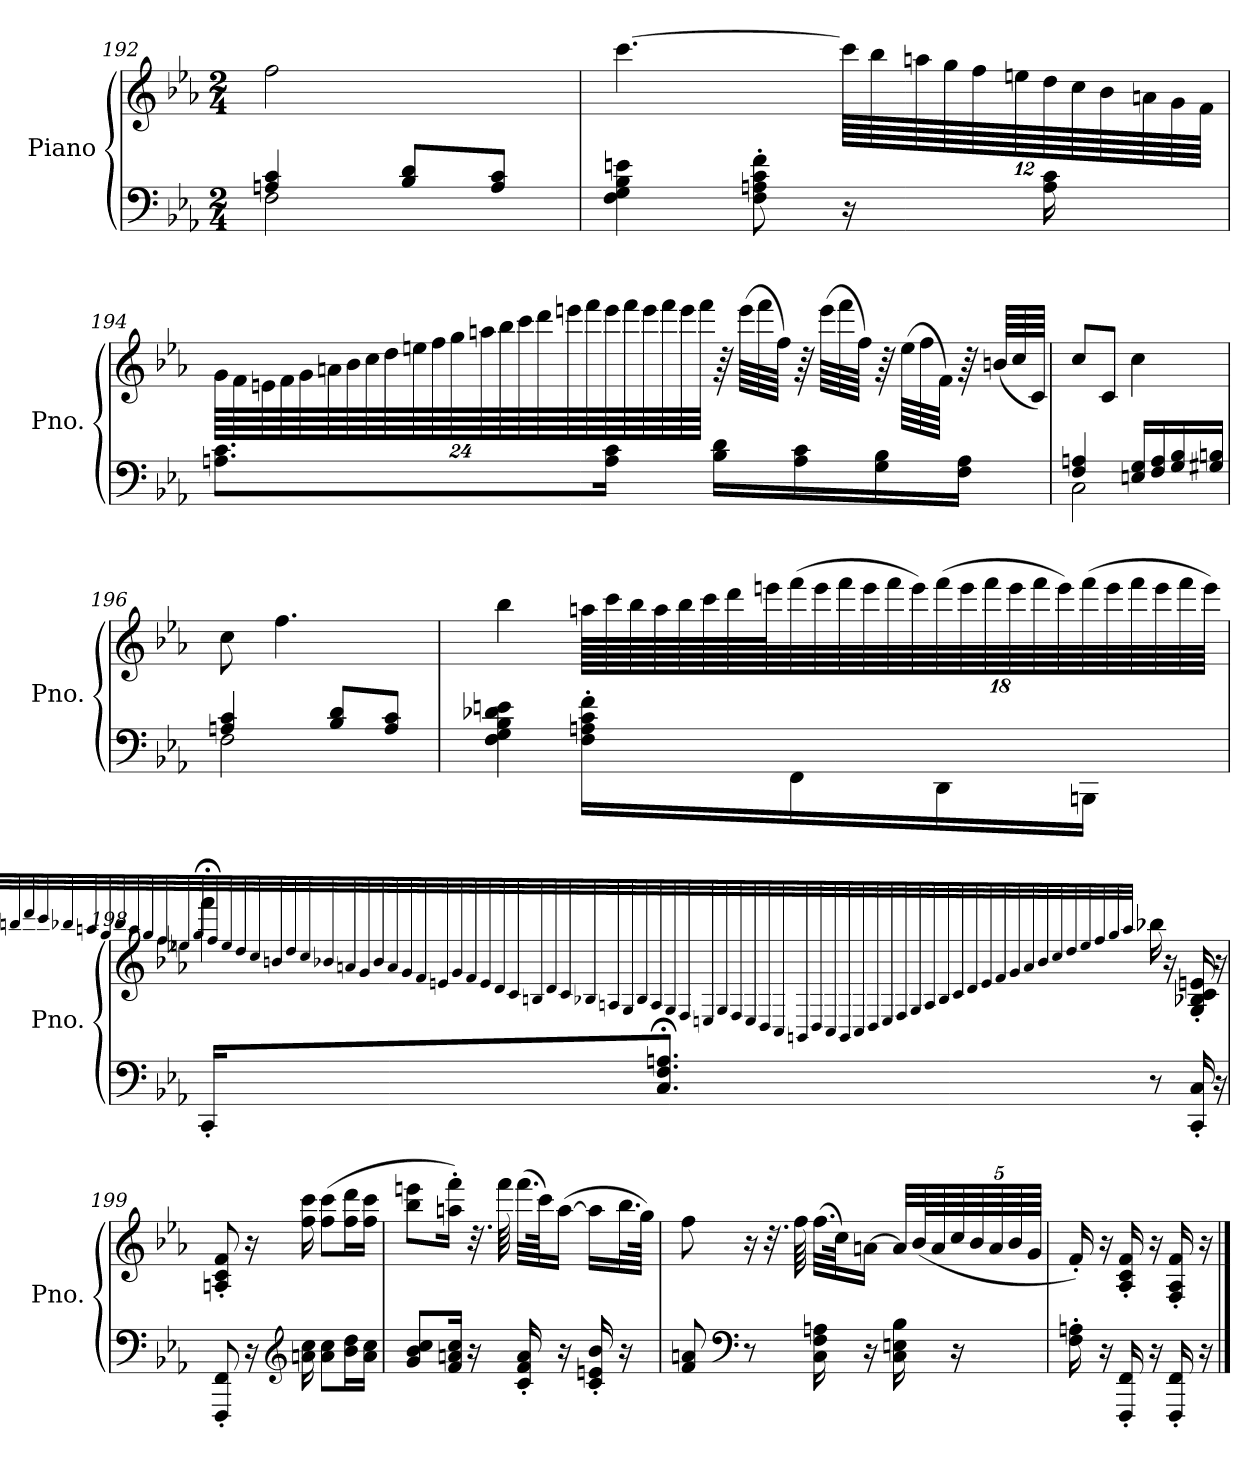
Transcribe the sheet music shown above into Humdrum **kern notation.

**kern	**kern
*part1	*part1
*staff2	*staff1
*I"Piano	*
*I'Pno.	*
!!LO:LB:g=z
*clefF4	*clefG2
*k[b-e-a-]	*k[b-e-a-]
*M2/4	*M2/4
=192	=192
*^	*
4An/ 4c/	2F\	2ff\
8B-/ 8d/L	.	.
8A/ 8c/J	.	.
*v	*v	*
=193	=193
4F\ 4G\ 4B-\ 4en\	[4.ccc\
8F\' 8An\' 8c\' 8f\'	.
*	*Xbrackettup
16r	96ccc\LLLL]
.	96bb-\
.	96aan\
.	96gg\
.	96ff\
.	96een\
16A\ 16c\	96dd\
.	96cc\
.	96b-\
.	96an\
.	96g\
.	96f\JJJJ
!!LO:LB:g=z
=194	=194
8.An\ 8.c\L	96g\LLLL
.	96f\
.	96en\
.	96f\
.	96g\
.	96an\
.	96b-\
.	96cc\
.	96dd\
.	96een\
.	96ff\
.	96gg\
.	96aan\
.	96bb-\
.	96ccc\
.	96ddd\
.	96eeen\
.	96fff\
16A\ 16c\Jk	96eee\
.	96fff\
.	96eee\
.	96fff\
.	96eee\
.	96fff\JJJJ
16B-\ 16d\LL	64r
.	(>64eee\LLLL
.	64fff\
.	64ff\JJJJ)
16A\ 16c\	64r
.	(>64eee\LLLL
.	64fff\
.	64ff\JJJJ)
16G\ 16B-\	64r
.	(>64ee\LLLL
.	64ff\
.	64f\JJJJ)
16F\ 16A\JJ	64r
.	(<64bn/LLLL
.	64cc/
.	64c/JJJJ)
!!LO:LB:g=z
=195	=195
*^	*
4F/ 4An/	2C\	8cc/L
.	.	8c/J
16En/ 16G/LL	.	4cc\
16F/ 16A/	.	.
16G/ 16B-/	.	.
16G#X/ 16Bn/JJ	.	.
=196	=196	=196
4An/ 4c/	2F\	8cc\
.	.	4.ff\
8B-/ 8d/L	.	.
8A/ 8c/J	.	.
*v	*v	*
!!LO:LB:g=z
=197	=197
4F\ 4G\ 4B-\ 4d-X\ 4en\	4bb-\
16F\' 16An\' 16c\' 16f\'LL	128aan\LLLLL
.	128ccc\
.	128bb-\
.	128aa\
.	128bb-\
.	128ccc\
.	128ddd\
.	128eeen\J
16FF\	(>96fff\
.	96eee\
.	96fff\
.	96eee\
.	96fff\
.	96eee\)
16DD\	(>96fff\
.	96eee\
.	96fff\
.	96eee\
.	96fff\
.	96eee\)
16BBBn\JJ	(>96fff\
.	96eee\
.	96fff\
.	96eee\
.	96fff\
.	96eee\JJJJ)
!!LO:PB:g=z
=198	=198
16CC'/KL	4fff;<\
8.C/;< 8.F/;< 8.An/;<J	.
.	32qeeen/LLL
.	32qddd/
.	32qccc/
.	32qbbn/
.	32qddd/
.	32qccc/
.	32qbb-X/
.	32qaan/
.	32qgg/
.	32qbb-/
.	32qaa/
.	32qgg/
.	32qff/
.	32qeen/
.	32qgg/
.	32qff/
.	32qee/
.	32qdd/
.	32qcc/
.	32qbn/
.	32qdd/
.	32qcc/
.	32qb-X/
.	32qan/
.	32qg/
.	32qb-/
.	32qa/
.	32qg/
.	32qf/
.	32qen/
.	32qg/
.	32qf/
.	32qe/
.	32qd/
.	32qc/
.	32qBn/
.	32qd/
.	32qc/
.	32qB-X/
.	32qAn/
.	32qG/
.	32qB-/
.	32qA/
.	32qG/
.	32qF/
.	32qEn/
.	32qG/
.	32qF/
.	32qE/
.	32qD/
.	32qC/
.	32qBBn/
.	32qD/
.	32qC/
.	32qBB/
.	32qC/
.	32qD/
.	32qE/
.	32qF/
.	32qG/
.	32qA/
.	32qB-/
.	32qc/
.	32qd/
.	32qe/
.	32qf/
.	32qg/
.	32qa/
.	32qb-/
.	32qcc/
.	32qdd/
.	32qee/
.	32qff/
.	32qgg/
.	32qaa/JJJ
8r	16bb-\
.	16r
16CC/' 16C/'	16G/' 16B-/' 16c/' 16e/'
16r	16r
!!LO:LB:g=z
=199	=199
8FFF/' 8FF/'	8An/' 8c/' 8f/'
16r	16r
*clefG2	*
16an\ 16cc\	16ff\ 16ccc\
8a\ 8cc\L	(>8ff\ 8ccc\L
16b-\ 16dd\L	16ff\ 16ddd\L
16a\ 16cc\JJ	16ff\ 16ccc\JJ
=200	=200
8g/ 8b-/ 8cc/L	8bb-\ 8eeen\L
16f/ 16an/ 16cc/Jk	16aan\' 16fff\'Jk)
16r	32.r
.	64fff\
16c/' 16f/' 16a/'	(>32.fff\LLL
.	64ccc\JK)
16r	(>[16aa\JJ
16c/' 16en/' 16b-/'	16aa\LL]
16r	32.bb-\L
.	64gg\JJJk)
=201	=201
8f/ 8an/	8ff\
*clefF4	*
8r	16r
.	32.r
.	64ff\
16C\ 16F\ 16An\	(>32.ff\LLL
.	64cc\JK)
16r	[16an\JJ
16C\ 16En\ 16B-\	32a/LLL]
.	(<64b-/L
.	64a/
16r	80cc/
.	80b-/
.	80a/
.	80b-/
.	80g/JJJJ
!!LO:LB:g=z
=202	=202
16F\' 16An\'	16f'/)
16r	16r
16FFF/' 16FF/'	16A-/' 16c/' 16f/'
16r	16r
16FFF/' 16FF/'	16F/' 16A-/' 16f/'
16r	16r
==	==
*-	*-
